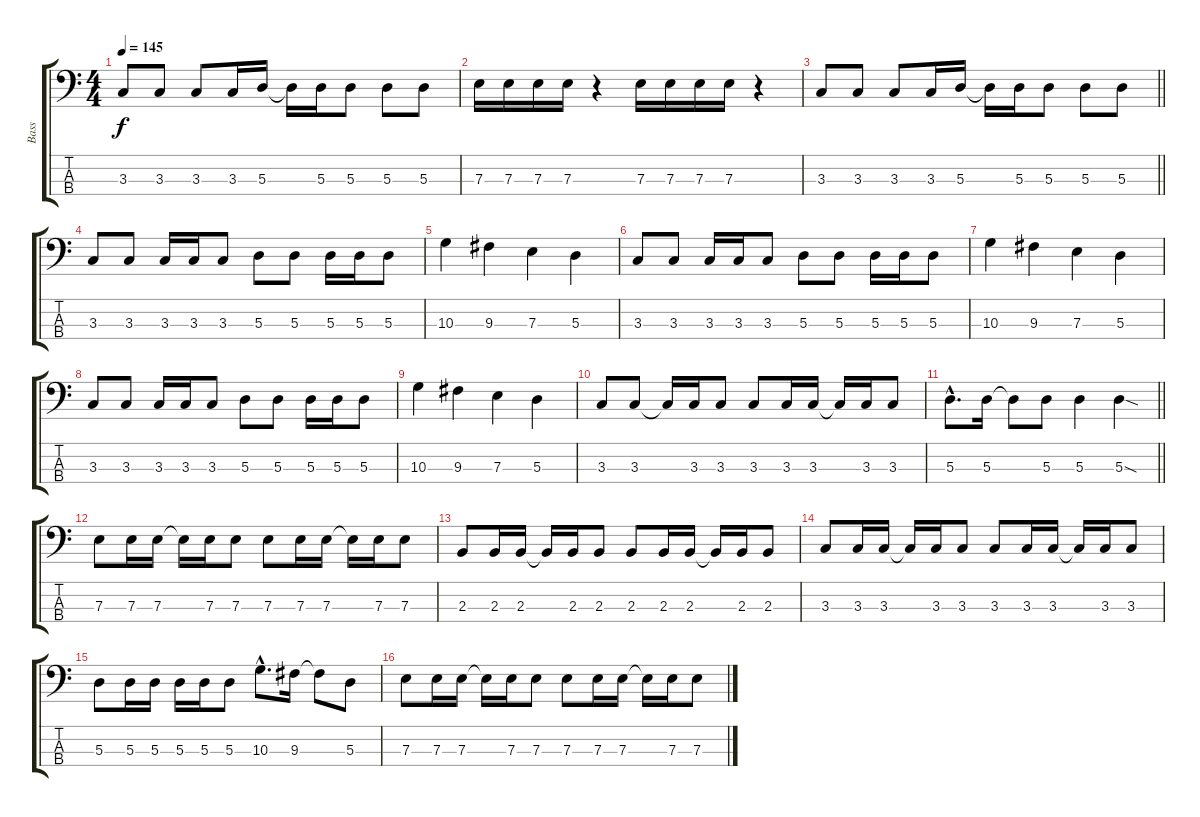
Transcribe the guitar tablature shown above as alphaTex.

\track ("Bass" "Bass") {instrument electricbasspick}
\staff {score tabs}
\tuning (G2 D2 A1 E1) {hide}
\ts (4 4)
\tempo 145
\clef f4
\ks c
3.3.8{dy f} 3.3.8 3.3.8 3.3.16 5.3.16 5.3{t}.16 5.3.16 5.3.8 5.3.8 5.3.8 |
7.3.16 7.3.16 7.3.16 7.3.16 r.4 7.3.16 7.3.16 7.3.16 7.3.16 r.4 |
\barLineRight lightlight
3.3.8 3.3.8 3.3.8 3.3.16 5.3.16 5.3{t}.16 5.3.16 5.3.8 5.3.8 5.3.8 |
3.3.8 3.3.8 3.3.16 3.3.16 3.3.8 5.3.8 5.3.8 5.3.16 5.3.16 5.3.8 |
10.3.4 9.3.4 7.3.4 5.3.4 |
3.3.8 3.3.8 3.3.16 3.3.16 3.3.8 5.3.8 5.3.8 5.3.16 5.3.16 5.3.8 |
10.3.4 9.3.4 7.3.4 5.3.4 |
3.3.8 3.3.8 3.3.16 3.3.16 3.3.8 5.3.8 5.3.8 5.3.16 5.3.16 5.3.8 |
10.3.4 9.3.4 7.3.4 5.3.4 |
3.3.8 3.3.8 3.3{t}.16 3.3.16 3.3.8 3.3.8 3.3.16 3.3.16 3.3{t}.16 3.3.16 3.3.8 |
\barLineRight lightlight
5.3{hac}.8{d} 5.3.16 5.3{t}.8 5.3.8 5.3.4 5.3{sod}.4 |
7.3.8 7.3.16 7.3.16 7.3{t}.16 7.3.16 7.3.8 7.3.8 7.3.16 7.3.16 7.3{t}.16 7.3.16 7.3.8 |
2.3.8 2.3.16 2.3.16 2.3{t}.16 2.3.16 2.3.8 2.3.8 2.3.16 2.3.16 2.3{t}.16 2.3.16 2.3.8 |
3.3.8 3.3.16 3.3.16 3.3{t}.16 3.3.16 3.3.8 3.3.8 3.3.16 3.3.16 3.3{t}.16 3.3.16 3.3.8 |
5.3.8 5.3.16 5.3.16 5.3.16 5.3.16 5.3.8 10.3{hac}.8{d} 9.3.16 9.3{t}.8 5.3.8 |
7.3.8 7.3.16 7.3.16 7.3{t}.16 7.3.16 7.3.8 7.3.8 7.3.16 7.3.16 7.3{t}.16 7.3.16 7.3.8
